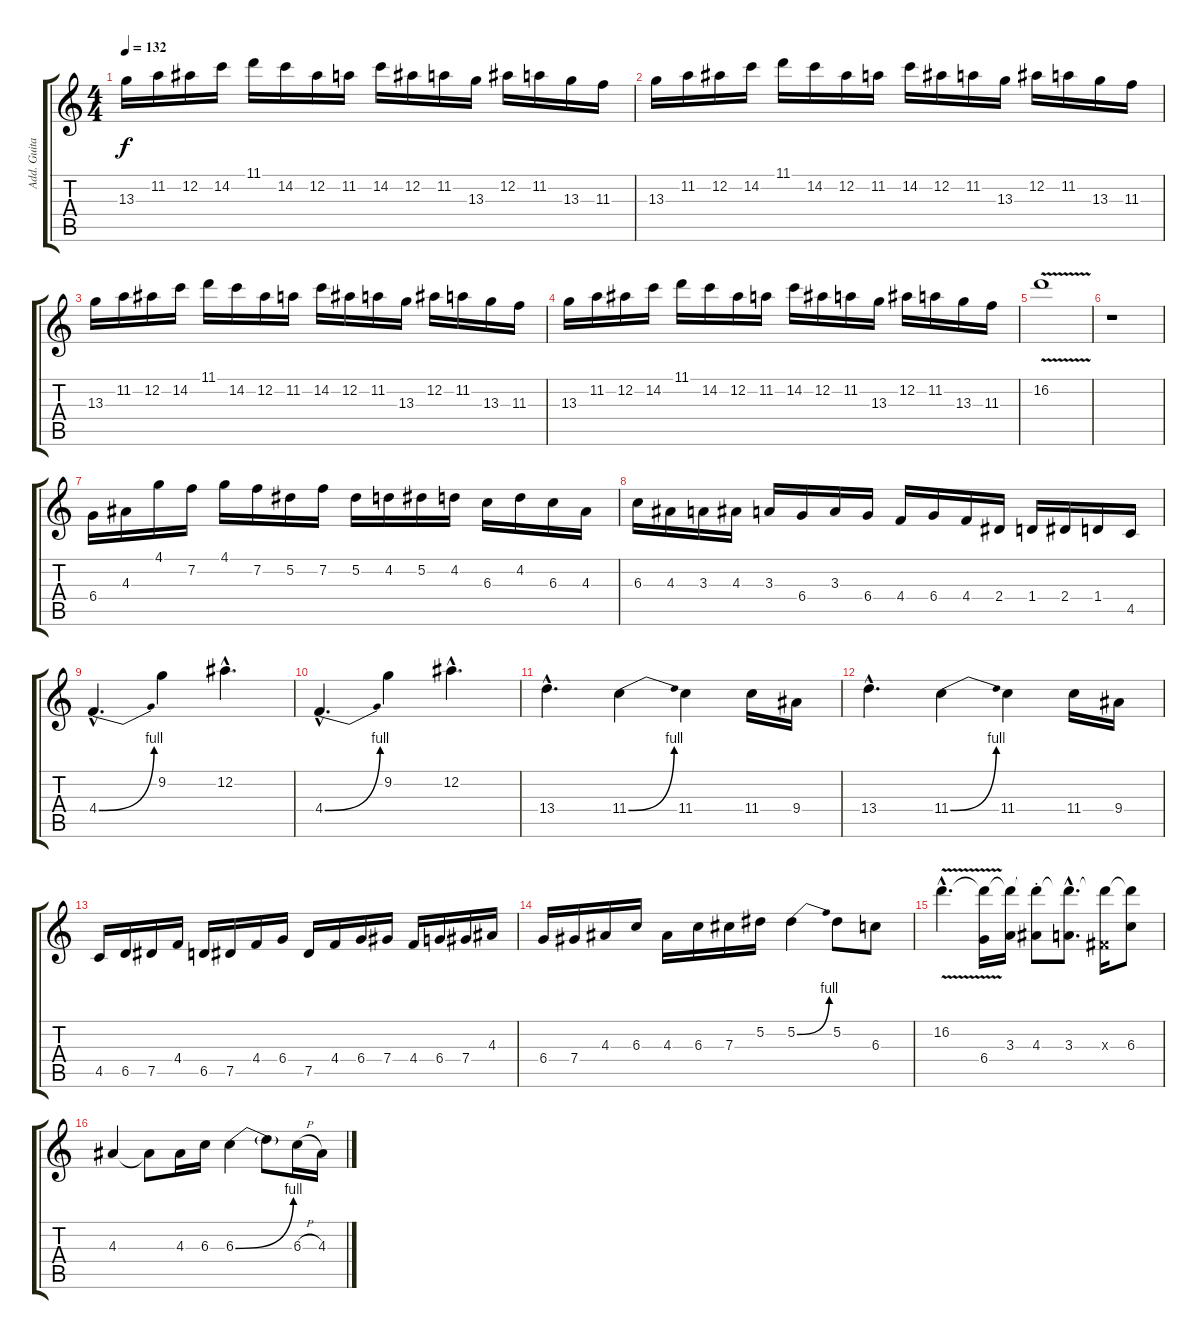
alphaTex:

\track ("Add. Guitar" "Add. Guita") {instrument distortionguitar}
\staff {score tabs}
\tuning (Eb4 Bb3 Gb3 Db3 Ab2 Eb2) {hide}
\ts (4 4)
\tempo 132
\clef g2
\ks c
13.3.16{dy f volume 8} 11.2.16 12.2.16 14.2.16 11.1.16 14.2.16 12.2.16 11.2.16 14.2.16 12.2.16 11.2.16 13.3.16 12.2.16 11.2.16 13.3.16 11.3.16 |
13.3.16 11.2.16 12.2.16 14.2.16 11.1.16 14.2.16 12.2.16 11.2.16 14.2.16 12.2.16 11.2.16 13.3.16 12.2.16 11.2.16 13.3.16 11.3.16 |
13.3.16 11.2.16 12.2.16 14.2.16 11.1.16 14.2.16 12.2.16 11.2.16 14.2.16 12.2.16 11.2.16 13.3.16 12.2.16 11.2.16 13.3.16 11.3.16 |
13.3.16 11.2.16 12.2.16 14.2.16 11.1.16 14.2.16 12.2.16 11.2.16 14.2.16 12.2.16 11.2.16 13.3.16 12.2.16 11.2.16 13.3.16 11.3.16 |
16.2{v}.1{volume 14} |
r.1 |
6.4.16{volume 12} 4.3.16 4.1.16 7.2.16 4.1.16 7.2.16 5.2.16 7.2.16 5.2.16 4.2.16 5.2.16 4.2.16 6.3.16 4.2.16 6.3.16 4.3.16 |
6.3.16 4.3.16 3.3.16 4.3.16 3.3.16 6.4.16 3.3.16 6.4.16 4.4.16 6.4.16 4.4.16 2.4.16 1.4.16 2.4.16 1.4.16 4.5.16 |
4.4{be (bend 0 0 60 4) hac}.4{d} 9.2.4{volume 10} 12.2{hac}.4{d} |
4.4{be (bend 0 0 60 4) hac}.4{d volume 12} 9.2.4{volume 10} 12.2{hac}.4{d} |
13.4{hac}.4{d volume 12} 11.4{be (bend 0 0 60 4)}.4 11.4.4 11.4.16 9.4.16 |
13.4{hac}.4{d} 11.4{be (bend 0 0 60 4)}.4 11.4.4 11.4.16 9.4.16 |
4.5.16{volume 10} 6.5.16 7.5.16 4.4.16 6.5.16 7.5.16 4.4.16 6.4.16 7.5.16{volume 11} 4.4.16 6.4.16 7.4.16 4.4.16 6.4.16 7.4.16 4.3.16 |
6.4.16 7.4.16 4.3.16 6.3.16 4.3.16 6.3.16 7.3.16 5.2.16 5.2{be (bend 0 0 60 4)}.4 5.2.8 6.3.8 |
16.2{v hac}.4{d volume 14} (16.2{t} 6.4).16{volume 10} (16.2{t} 3.3).16 (16.2{t} 4.3{st}).8 (16.2{hac t} 3.3{hac}).8{d} (16.2{t} 0.3{x}).16 (16.2{t} 6.3).8 |
4.3.4 4.3{t}.8 4.3.16 6.3.16 6.3{be (bend 0 0 60 4)}.4 6.3{t}.8 6.3{h}.16 4.3.16
